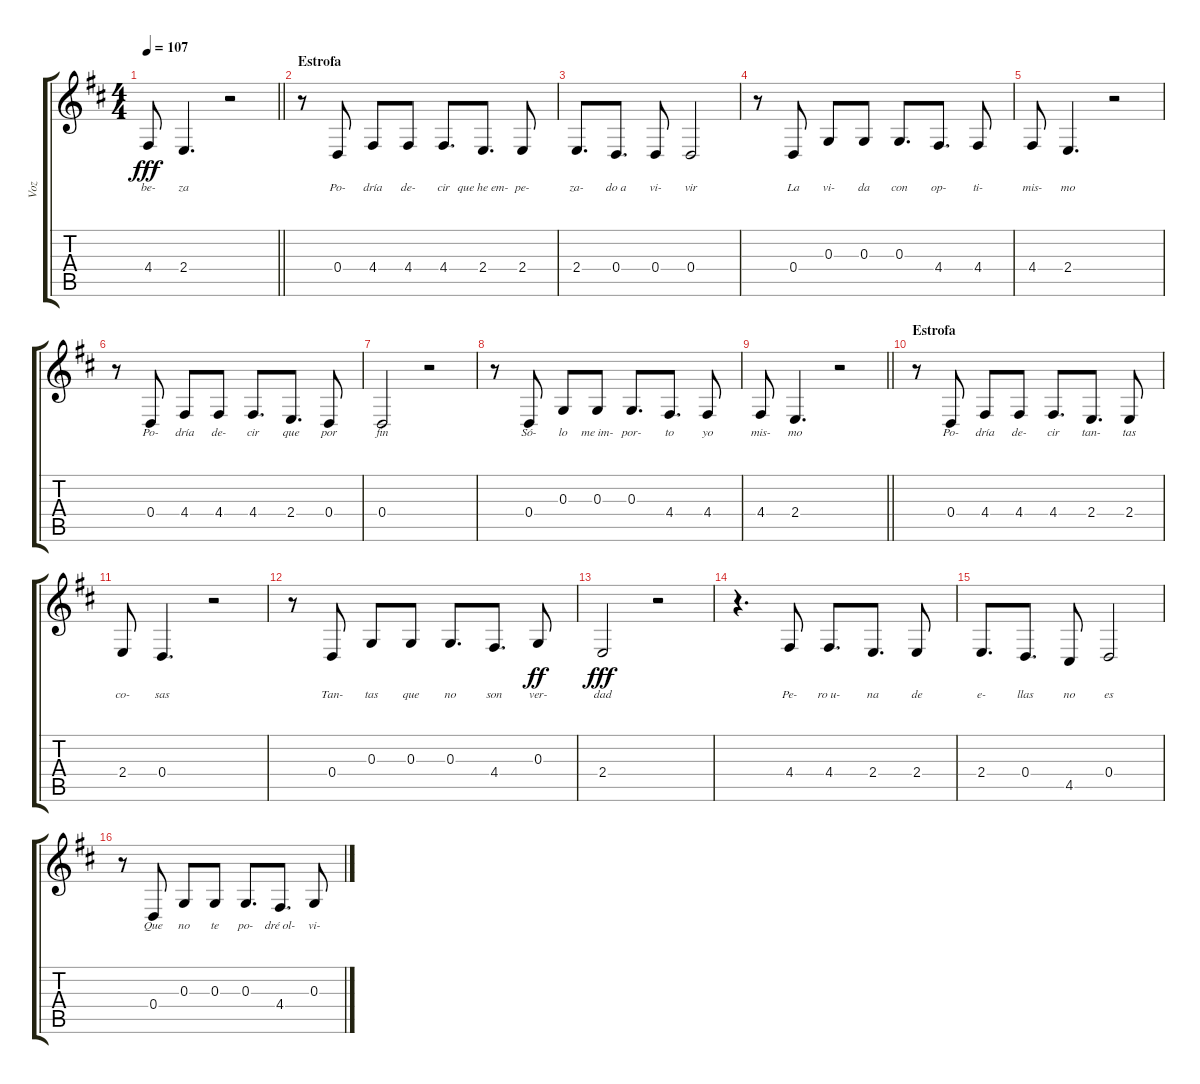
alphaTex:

\track ("Voz" "Voz") {instrument tenorsax}
\staff {score tabs}
\tuning (E4 B3 G3 D3 A2 E2) {hide}
\ts (4 4)
\tempo 107
\clef g2
\barLineRight lightlight
\ks d
4.4.8{lyrics (0 "be-") lyrics (1 "") lyrics (2 "") lyrics (3 "") lyrics (4 "") dy fff} 2.4.4{d lyrics (0 "za") lyrics (1 "") lyrics (2 "") lyrics (3 "") lyrics (4 "")} r.2 |
\section ("" "Estrofa")
r.8 0.4.8{lyrics (0 "Po-") lyrics (1 "") lyrics (2 "") lyrics (3 "") lyrics (4 "")} 4.4.8{lyrics (0 "dría") lyrics (1 "") lyrics (2 "") lyrics (3 "") lyrics (4 "")} 4.4.8{lyrics (0 "de-") lyrics (1 "") lyrics (2 "") lyrics (3 "") lyrics (4 "")} 4.4.8{d lyrics (0 "cir") lyrics (1 "") lyrics (2 "") lyrics (3 "") lyrics (4 "")} 2.4.8{d lyrics (0 "que he em-") lyrics (1 "") lyrics (2 "") lyrics (3 "") lyrics (4 "")} 2.4.8{lyrics (0 "pe-") lyrics (1 "") lyrics (2 "") lyrics (3 "") lyrics (4 "")} |
2.4.8{d lyrics (0 "za-") lyrics (1 "") lyrics (2 "") lyrics (3 "") lyrics (4 "")} 0.4.8{d lyrics (0 "do a") lyrics (1 "") lyrics (2 "") lyrics (3 "") lyrics (4 "")} 0.4.8{lyrics (0 "vi-") lyrics (1 "") lyrics (2 "") lyrics (3 "") lyrics (4 "")} 0.4.2{lyrics (0 "vir") lyrics (1 "") lyrics (2 "") lyrics (3 "") lyrics (4 "")} |
r.8 0.4.8{lyrics (0 "La") lyrics (1 "") lyrics (2 "") lyrics (3 "") lyrics (4 "")} 0.3.8{lyrics (0 "vi-") lyrics (1 "") lyrics (2 "") lyrics (3 "") lyrics (4 "")} 0.3.8{lyrics (0 "da") lyrics (1 "") lyrics (2 "") lyrics (3 "") lyrics (4 "")} 0.3.8{d lyrics (0 "con") lyrics (1 "") lyrics (2 "") lyrics (3 "") lyrics (4 "")} 4.4.8{d lyrics (0 "op-") lyrics (1 "") lyrics (2 "") lyrics (3 "") lyrics (4 "")} 4.4.8{lyrics (0 "ti-") lyrics (1 "") lyrics (2 "") lyrics (3 "") lyrics (4 "")} |
4.4.8{lyrics (0 "mis-") lyrics (1 "") lyrics (2 "") lyrics (3 "") lyrics (4 "")} 2.4.4{d lyrics (0 "mo") lyrics (1 "") lyrics (2 "") lyrics (3 "") lyrics (4 "")} r.2 |
r.8 0.4.8{lyrics (0 "Po-") lyrics (1 "") lyrics (2 "") lyrics (3 "") lyrics (4 "")} 4.4.8{lyrics (0 "dría") lyrics (1 "") lyrics (2 "") lyrics (3 "") lyrics (4 "")} 4.4.8{lyrics (0 "de-") lyrics (1 "") lyrics (2 "") lyrics (3 "") lyrics (4 "")} 4.4.8{d lyrics (0 "cir") lyrics (1 "") lyrics (2 "") lyrics (3 "") lyrics (4 "")} 2.4.8{d lyrics (0 "que") lyrics (1 "") lyrics (2 "") lyrics (3 "") lyrics (4 "")} 0.4.8{lyrics (0 "por") lyrics (1 "") lyrics (2 "") lyrics (3 "") lyrics (4 "")} |
0.4.2{lyrics (0 "fin") lyrics (1 "") lyrics (2 "") lyrics (3 "") lyrics (4 "")} r.2 |
r.8 0.4.8{lyrics (0 "Só-") lyrics (1 "") lyrics (2 "") lyrics (3 "") lyrics (4 "")} 0.3.8{lyrics (0 "lo") lyrics (1 "") lyrics (2 "") lyrics (3 "") lyrics (4 "")} 0.3.8{lyrics (0 "me im-") lyrics (1 "") lyrics (2 "") lyrics (3 "") lyrics (4 "")} 0.3.8{d lyrics (0 "por-") lyrics (1 "") lyrics (2 "") lyrics (3 "") lyrics (4 "")} 4.4.8{d lyrics (0 "to") lyrics (1 "") lyrics (2 "") lyrics (3 "") lyrics (4 "")} 4.4.8{lyrics (0 "yo") lyrics (1 "") lyrics (2 "") lyrics (3 "") lyrics (4 "")} |
\barLineRight lightlight
4.4.8{lyrics (0 "mis-") lyrics (1 "") lyrics (2 "") lyrics (3 "") lyrics (4 "")} 2.4.4{d lyrics (0 "mo") lyrics (1 "") lyrics (2 "") lyrics (3 "") lyrics (4 "")} r.2 |
\section ("" "Estrofa")
r.8 0.4.8{lyrics (0 "Po-") lyrics (1 "") lyrics (2 "") lyrics (3 "") lyrics (4 "")} 4.4.8{lyrics (0 "dría") lyrics (1 "") lyrics (2 "") lyrics (3 "") lyrics (4 "")} 4.4.8{lyrics (0 "de-") lyrics (1 "") lyrics (2 "") lyrics (3 "") lyrics (4 "")} 4.4.8{d lyrics (0 "cir") lyrics (1 "") lyrics (2 "") lyrics (3 "") lyrics (4 "")} 2.4.8{d lyrics (0 "tan-") lyrics (1 "") lyrics (2 "") lyrics (3 "") lyrics (4 "")} 2.4.8{lyrics (0 "tas") lyrics (1 "") lyrics (2 "") lyrics (3 "") lyrics (4 "")} |
2.4.8{lyrics (0 "co-") lyrics (1 "") lyrics (2 "") lyrics (3 "") lyrics (4 "")} 0.4.4{d lyrics (0 "sas") lyrics (1 "") lyrics (2 "") lyrics (3 "") lyrics (4 "")} r.2 |
r.8 0.4.8{lyrics (0 "Tan-") lyrics (1 "") lyrics (2 "") lyrics (3 "") lyrics (4 "")} 0.3.8{lyrics (0 "tas") lyrics (1 "") lyrics (2 "") lyrics (3 "") lyrics (4 "")} 0.3.8{lyrics (0 "que") lyrics (1 "") lyrics (2 "") lyrics (3 "") lyrics (4 "")} 0.3.8{d lyrics (0 "no") lyrics (1 "") lyrics (2 "") lyrics (3 "") lyrics (4 "")} 4.4.8{d lyrics (0 "son") lyrics (1 "") lyrics (2 "") lyrics (3 "") lyrics (4 "")} 0.3.8{lyrics (0 "ver-") lyrics (1 "") lyrics (2 "") lyrics (3 "") lyrics (4 "") dy ff} |
2.4.2{lyrics (0 "dad") lyrics (1 "") lyrics (2 "") lyrics (3 "") lyrics (4 "") dy fff} r.2 |
r.4{d} 4.4.8{lyrics (0 "Pe-") lyrics (1 "") lyrics (2 "") lyrics (3 "") lyrics (4 "")} 4.4.8{d lyrics (0 "ro u-") lyrics (1 "") lyrics (2 "") lyrics (3 "") lyrics (4 "")} 2.4.8{d lyrics (0 "na") lyrics (1 "") lyrics (2 "") lyrics (3 "") lyrics (4 "")} 2.4.8{lyrics (0 "de") lyrics (1 "") lyrics (2 "") lyrics (3 "") lyrics (4 "")} |
2.4.8{d lyrics (0 "e-") lyrics (1 "") lyrics (2 "") lyrics (3 "") lyrics (4 "")} 0.4.8{d lyrics (0 "llas") lyrics (1 "") lyrics (2 "") lyrics (3 "") lyrics (4 "")} 4.5.8{lyrics (0 "no") lyrics (1 "") lyrics (2 "") lyrics (3 "") lyrics (4 "")} 0.4.2{lyrics (0 "es") lyrics (1 "") lyrics (2 "") lyrics (3 "") lyrics (4 "")} |
r.8 0.4.8{lyrics (0 "Que") lyrics (1 "") lyrics (2 "") lyrics (3 "") lyrics (4 "")} 0.3.8{lyrics (0 "no") lyrics (1 "") lyrics (2 "") lyrics (3 "") lyrics (4 "")} 0.3.8{lyrics (0 "te") lyrics (1 "") lyrics (2 "") lyrics (3 "") lyrics (4 "")} 0.3.8{d lyrics (0 "po-") lyrics (1 "") lyrics (2 "") lyrics (3 "") lyrics (4 "")} 4.4.8{d lyrics (0 "dré ol-") lyrics (1 "") lyrics (2 "") lyrics (3 "") lyrics (4 "")} 0.3.8{lyrics (0 "vi-") lyrics (1 "") lyrics (2 "") lyrics (3 "") lyrics (4 "")}
